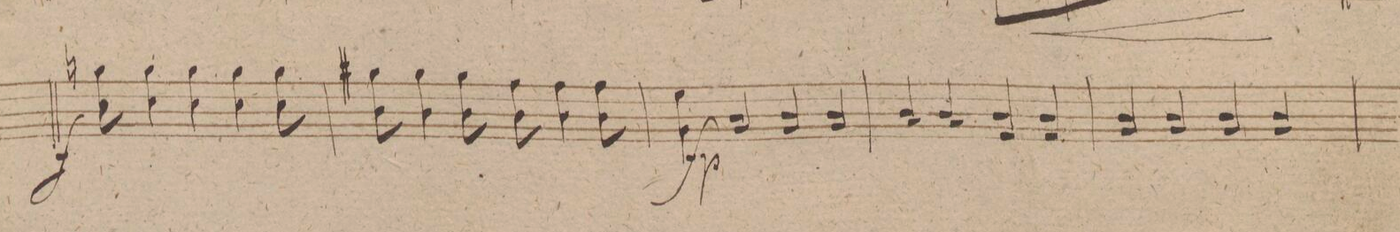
**kern	**dynam
*I"Violino 2do	*
*clefG2	*
*k[f#c#g#d#]	*
*met(c)	*
*M4/4	*
8ggn\ 8cc#\	f
4gg\ 4cc#\	.
4gg\ 4cc#\	.
4gg\ 4cc#\	.
8gg\ 8cc#\	.
=290	=290
8gg#X\ 8b\	.
4gg#\ 4b\	.
8gg#\ 8b\	.
8ff#\ 8b\	.
4ff#\ 4b\	.
8ff#\ 8b\	.
=291	=291
4ee\ 4g#\	fp
4b/ 4g#/	.
4b/ 4g#/	.
4b/ 4g#/	.
=292	=292
4b/ 4a/	.
4b/ 4a/	.
4b/ 4f#/	.
4b/ 4f#/	.
=293	=293
4b/ 4g#/	.
4b/ 4g#/	.
4b/ 4g#/	.
4b/ 4g#/	.
=294	=294
*-	*-
